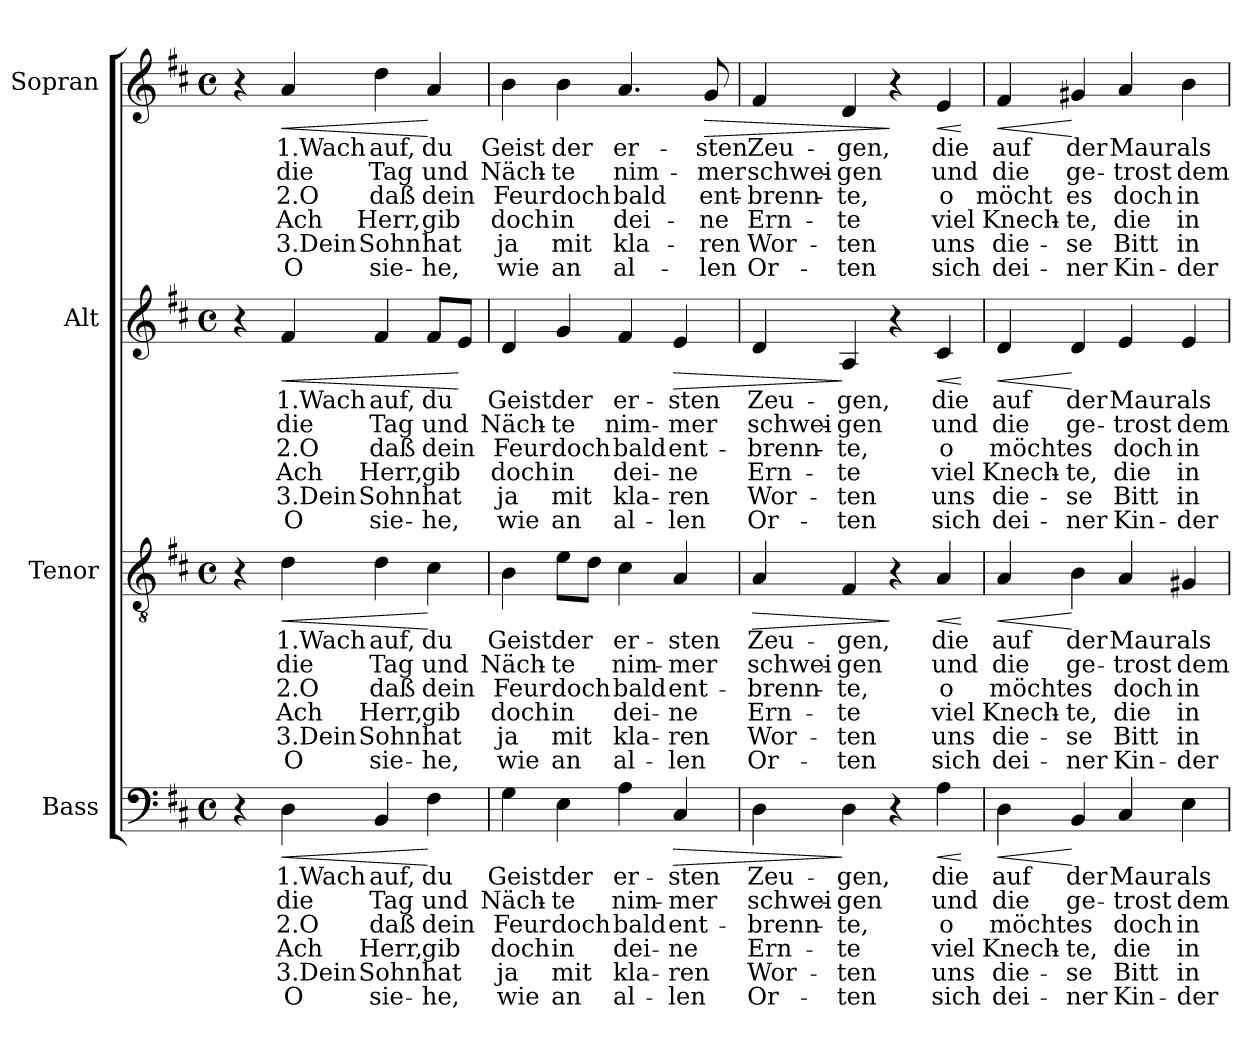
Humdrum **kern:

**kern	**text	**text	**text	**text	**text	**text	**dynam	**kern	**text	**text	**text	**text	**text	**text	**dynam	**kern	**text	**text	**text	**text	**text	**text	**dynam	**kern	**text	**text	**text	**text	**text	**text	**dynam
*part4	*part4	*part4	*part4	*part4	*part4	*part4	*part4	*part3	*part3	*part3	*part3	*part3	*part3	*part3	*part3	*part2	*part2	*part2	*part2	*part2	*part2	*part2	*part2	*part1	*part1	*part1	*part1	*part1	*part1	*part1	*part1
*staff4	*staff4	*staff4	*staff4	*staff4	*staff4	*staff4	*staff4	*staff3	*staff3	*staff3	*staff3	*staff3	*staff3	*staff3	*staff3	*staff2	*staff2	*staff2	*staff2	*staff2	*staff2	*staff2	*staff2	*staff1	*staff1	*staff1	*staff1	*staff1	*staff1	*staff1	*staff1
*I"Bass	*	*	*	*	*	*	*	*I"Tenor	*	*	*	*	*	*	*	*I"Alt	*	*	*	*	*	*	*	*I"Sopran	*	*	*	*	*	*	*
*I'B	*	*	*	*	*	*	*	*I'T	*	*	*	*	*	*	*	*I'A	*	*	*	*	*	*	*	*I'S	*	*	*	*	*	*	*
*clefF4	*	*	*	*	*	*	*	*clefGv2	*	*	*	*	*	*	*	*clefG2	*	*	*	*	*	*	*	*clefG2	*	*	*	*	*	*	*
*k[f#c#]	*	*	*	*	*	*	*	*k[f#c#]	*	*	*	*	*	*	*	*k[f#c#]	*	*	*	*	*	*	*	*k[f#c#]	*	*	*	*	*	*	*
*D:	*	*	*	*	*	*	*	*D:	*	*	*	*	*	*	*	*D:	*	*	*	*	*	*	*	*D:	*	*	*	*	*	*	*
*M4/4	*	*	*	*	*	*	*	*M4/4	*	*	*	*	*	*	*	*M4/4	*	*	*	*	*	*	*	*M4/4	*	*	*	*	*	*	*
*met(c)	*	*	*	*	*	*	*	*met(c)	*	*	*	*	*	*	*	*met(c)	*	*	*	*	*	*	*	*met(c)	*	*	*	*	*	*	*
=1	=1	=1	=1	=1	=1	=1	=1	=1	=1	=1	=1	=1	=1	=1	=1	=1	=1	=1	=1	=1	=1	=1	=1	=1	=1	=1	=1	=1	=1	=1	=1
4r	.	.	.	.	.	.	.	4r	.	.	.	.	.	.	.	4r	.	.	.	.	.	.	.	4r	.	.	.	.	.	.	.
!	!LO:LY:b	!LO:LY:b	!LO:LY:b	!LO:LY:b	!LO:LY:b	!LO:LY:b	!LO:HP:b	!	!LO:LY:b	!LO:LY:b	!LO:LY:b	!LO:LY:b	!LO:LY:b	!LO:LY:b	!LO:HP:b	!	!LO:LY:b	!LO:LY:b	!LO:LY:b	!LO:LY:b	!LO:LY:b	!LO:LY:b	!LO:HP:b	!	!LO:LY:b	!LO:LY:b	!LO:LY:b	!LO:LY:b	!LO:LY:b	!LO:LY:b	!LO:HP:b
4D\	1.Wach	die	2.O	Ach	3.Dein	O	<	4d\	1.Wach	die	2.O	Ach	3.Dein	O	<	4f#/	1.Wach	die	2.O	Ach	3.Dein	O	<	4a/	1.Wach	die	2.O	Ach	3.Dein	O	<
!	!LO:LY:b	!LO:LY:b	!LO:LY:b	!LO:LY:b	!LO:LY:b	!LO:LY:b	!	!	!LO:LY:b	!LO:LY:b	!LO:LY:b	!LO:LY:b	!LO:LY:b	!LO:LY:b	!	!	!LO:LY:b	!LO:LY:b	!LO:LY:b	!LO:LY:b	!LO:LY:b	!LO:LY:b	!	!	!LO:LY:b	!LO:LY:b	!LO:LY:b	!LO:LY:b	!LO:LY:b	!LO:LY:b	!
4BB/	auf,	Tag	daß	Herr,	Sohn	sie-	.	4d\	auf,	Tag	daß	Herr,	Sohn	sie-	.	4f#/	auf,	Tag	daß	Herr,	Sohn	sie-	.	4dd\	auf,	Tag	daß	Herr,	Sohn	sie-	.
!	!LO:LY:b	!LO:LY:b	!LO:LY:b	!LO:LY:b	!LO:LY:b	!LO:LY:b	!	!	!LO:LY:b	!LO:LY:b	!LO:LY:b	!LO:LY:b	!LO:LY:b	!LO:LY:b	!	!	!LO:LY:b	!LO:LY:b	!LO:LY:b	!LO:LY:b	!LO:LY:b	!LO:LY:b	!	!	!LO:LY:b	!LO:LY:b	!LO:LY:b	!LO:LY:b	!LO:LY:b	!LO:LY:b	!
4F#\	du	und	dein	gib	hat	-he,	[	4c#\	du	und	dein	gib	hat	-he,	[	8f#/L	du	und	dein	gib	hat	-he,	.	4a/	du	und	dein	gib	hat	-he,	[
.	.	.	.	.	.	.	.	.	.	.	.	.	.	.	.	8e/J	.	.	.	.	.	.	[	.	.	.	.	.	.	.	.
=2	=2	=2	=2	=2	=2	=2	=2	=2	=2	=2	=2	=2	=2	=2	=2	=2	=2	=2	=2	=2	=2	=2	=2	=2	=2	=2	=2	=2	=2	=2	=2
!	!LO:LY:b	!LO:LY:b	!LO:LY:b	!LO:LY:b	!LO:LY:b	!LO:LY:b	!	!	!LO:LY:b	!LO:LY:b	!LO:LY:b	!LO:LY:b	!LO:LY:b	!LO:LY:b	!	!	!LO:LY:b	!LO:LY:b	!LO:LY:b	!LO:LY:b	!LO:LY:b	!LO:LY:b	!	!	!LO:LY:b	!LO:LY:b	!LO:LY:b	!LO:LY:b	!LO:LY:b	!LO:LY:b	!
4G\	Geist	Näch-	Feur	doch	ja	wie	.	4B\	Geist	Näch-	Feur	doch	ja	wie	.	4d/	Geist	Näch-	Feur	doch	ja	wie	.	4b\	Geist	Näch-	Feur	doch	ja	wie	.
!	!LO:LY:b	!LO:LY:b	!LO:LY:b	!LO:LY:b	!LO:LY:b	!LO:LY:b	!	!	!LO:LY:b	!LO:LY:b	!LO:LY:b	!LO:LY:b	!LO:LY:b	!LO:LY:b	!	!	!LO:LY:b	!LO:LY:b	!LO:LY:b	!LO:LY:b	!LO:LY:b	!LO:LY:b	!	!	!LO:LY:b	!LO:LY:b	!LO:LY:b	!LO:LY:b	!LO:LY:b	!LO:LY:b	!
4E\	der	-te	doch	in	mit	an	.	8e\L	der	-te	doch	in	mit	an	.	4g/	der	-te	doch	in	mit	an	.	4b\	der	-te	doch	in	mit	an	.
.	.	.	.	.	.	.	.	8d\J	.	.	.	.	.	.	.	.	.	.	.	.	.	.	.	.	.	.	.	.	.	.	.
!	!LO:LY:b	!LO:LY:b	!LO:LY:b	!LO:LY:b	!LO:LY:b	!LO:LY:b	!	!	!LO:LY:b	!LO:LY:b	!LO:LY:b	!LO:LY:b	!LO:LY:b	!LO:LY:b	!	!	!LO:LY:b	!LO:LY:b	!LO:LY:b	!LO:LY:b	!LO:LY:b	!LO:LY:b	!	!	!LO:LY:b	!LO:LY:b	!LO:LY:b	!LO:LY:b	!LO:LY:b	!LO:LY:b	!
4A\	er-	nim-	bald	dei-	kla-	al-	.	4c#\	er-	nim-	bald	dei-	kla-	al-	.	4f#/	er-	nim-	bald	dei-	kla-	al-	.	4.a/	er-	nim-	bald	dei-	kla-	al-	.
!	!LO:LY:b	!LO:LY:b	!LO:LY:b	!LO:LY:b	!LO:LY:b	!LO:LY:b	!LO:HP:b	!	!LO:LY:b	!LO:LY:b	!LO:LY:b	!LO:LY:b	!LO:LY:b	!LO:LY:b	!	!	!LO:LY:b	!LO:LY:b	!LO:LY:b	!LO:LY:b	!LO:LY:b	!LO:LY:b	!LO:HP:b	!	!	!	!	!	!	!	!
4C#/	-sten	-mer	ent-	-ne	-ren	-len	>	4A/	-sten	-mer	ent-	-ne	-ren	-len	.	4e/	-sten	-mer	ent-	-ne	-ren	-len	>	.	.	.	.	.	.	.	.
!	!	!	!	!	!	!	!	!	!	!	!	!	!	!	!	!	!	!	!	!	!	!	!	!	!LO:LY:b	!LO:LY:b	!LO:LY:b	!LO:LY:b	!LO:LY:b	!LO:LY:b	!LO:HP:b
.	.	.	.	.	.	.	.	.	.	.	.	.	.	.	.	.	.	.	.	.	.	.	.	8g/	-sten	-mer	ent-	-ne	-ren	-len	>
=3	=3	=3	=3	=3	=3	=3	=3	=3	=3	=3	=3	=3	=3	=3	=3	=3	=3	=3	=3	=3	=3	=3	=3	=3	=3	=3	=3	=3	=3	=3	=3
!	!LO:LY:b	!LO:LY:b	!LO:LY:b	!LO:LY:b	!LO:LY:b	!LO:LY:b	!	!	!LO:LY:b	!LO:LY:b	!LO:LY:b	!LO:LY:b	!LO:LY:b	!LO:LY:b	!LO:HP:b	!	!LO:LY:b	!LO:LY:b	!LO:LY:b	!LO:LY:b	!LO:LY:b	!LO:LY:b	!	!	!LO:LY:b	!LO:LY:b	!LO:LY:b	!LO:LY:b	!LO:LY:b	!LO:LY:b	!
4D\	Zeu-	schwei-	-brenn-	Ern-	Wor-	Or-	.	4A/	Zeu-	schwei-	-brenn-	Ern-	Wor-	Or-	>	4d/	Zeu-	schwei-	-brenn-	Ern-	Wor-	Or-	.	4f#/	Zeu-	schwei-	-brenn-	Ern-	Wor-	Or-	.
!	!LO:LY:b	!LO:LY:b	!LO:LY:b	!LO:LY:b	!LO:LY:b	!LO:LY:b	!	!	!LO:LY:b	!LO:LY:b	!LO:LY:b	!LO:LY:b	!LO:LY:b	!LO:LY:b	!	!	!LO:LY:b	!LO:LY:b	!LO:LY:b	!LO:LY:b	!LO:LY:b	!LO:LY:b	!	!	!LO:LY:b	!LO:LY:b	!LO:LY:b	!LO:LY:b	!LO:LY:b	!LO:LY:b	!
4D\	-gen,	-gen	-te,	-te	-ten	-ten	]	4F#/	-gen,	-gen	-te,	-te	-ten	-ten	.	4A/	-gen,	-gen	-te,	-te	-ten	-ten	]	4d/	-gen,	-gen	-te,	-te	-ten	-ten	.
4r	.	.	.	.	.	.	.	4r	.	.	.	.	.	.	]	4r	.	.	.	.	.	.	.	4r	.	.	.	.	.	.	]
!	!LO:LY:b	!LO:LY:b	!LO:LY:b	!LO:LY:b	!LO:LY:b	!LO:LY:b	!LO:HP:b	!	!LO:LY:b	!LO:LY:b	!LO:LY:b	!LO:LY:b	!LO:LY:b	!LO:LY:b	!LO:HP:b	!	!LO:LY:b	!LO:LY:b	!LO:LY:b	!LO:LY:b	!LO:LY:b	!LO:LY:b	!LO:HP:b	!	!LO:LY:b	!LO:LY:b	!LO:LY:b	!LO:LY:b	!LO:LY:b	!LO:LY:b	!LO:HP:b
4A\	die	und	o	viel	uns	sich	<	4A/	die	und	o	viel	uns	sich	<	4c#/	die	und	o	viel	uns	sich	<	4e/	die	und	o	viel	uns	sich	<
.	.	.	.	.	.	.	[	.	.	.	.	.	.	.	[	.	.	.	.	.	.	.	[	.	.	.	.	.	.	.	[
!!LO:PB:g=z
=4	=4	=4	=4	=4	=4	=4	=4	=4	=4	=4	=4	=4	=4	=4	=4	=4	=4	=4	=4	=4	=4	=4	=4	=4	=4	=4	=4	=4	=4	=4	=4
!	!LO:LY:b	!LO:LY:b	!LO:LY:b	!LO:LY:b	!LO:LY:b	!LO:LY:b	!LO:HP:b	!	!LO:LY:b	!LO:LY:b	!LO:LY:b	!LO:LY:b	!LO:LY:b	!LO:LY:b	!LO:HP:b	!	!LO:LY:b	!LO:LY:b	!LO:LY:b	!LO:LY:b	!LO:LY:b	!LO:LY:b	!LO:HP:b	!	!LO:LY:b	!LO:LY:b	!LO:LY:b	!LO:LY:b	!LO:LY:b	!LO:LY:b	!LO:HP:b
4D\	auf	die	möcht	Knech-	die-	dei-	<	4A/	auf	die	möcht	Knech-	die-	dei-	<	4d/	auf	die	möcht	Knech-	die-	dei-	<	4f#/	auf	die	möcht	Knech-	die-	dei-	<
!	!LO:LY:b	!LO:LY:b	!LO:LY:b	!LO:LY:b	!LO:LY:b	!LO:LY:b	!	!	!LO:LY:b	!LO:LY:b	!LO:LY:b	!LO:LY:b	!LO:LY:b	!LO:LY:b	!	!	!LO:LY:b	!LO:LY:b	!LO:LY:b	!LO:LY:b	!LO:LY:b	!LO:LY:b	!	!	!LO:LY:b	!LO:LY:b	!LO:LY:b	!LO:LY:b	!LO:LY:b	!LO:LY:b	!
4BB/	der	ge-	es	-te,	-se	-ner	[	4B\	der	ge-	es	-te,	-se	-ner	[	4d/	der	ge-	es	-te,	-se	-ner	[	4g#X/	der	ge-	es	-te,	-se	-ner	[
!	!LO:LY:b	!LO:LY:b	!LO:LY:b	!LO:LY:b	!LO:LY:b	!LO:LY:b	!	!	!LO:LY:b	!LO:LY:b	!LO:LY:b	!LO:LY:b	!LO:LY:b	!LO:LY:b	!	!	!LO:LY:b	!LO:LY:b	!LO:LY:b	!LO:LY:b	!LO:LY:b	!LO:LY:b	!	!	!LO:LY:b	!LO:LY:b	!LO:LY:b	!LO:LY:b	!LO:LY:b	!LO:LY:b	!
4C#/	Maur	-trost	doch	die	Bitt	Kin-	.	4A/	Maur	-trost	doch	die	Bitt	Kin-	.	4e/	Maur	-trost	doch	die	Bitt	Kin-	.	4a/	Maur	-trost	doch	die	Bitt	Kin-	.
!	!LO:LY:b	!LO:LY:b	!LO:LY:b	!LO:LY:b	!LO:LY:b	!LO:LY:b	!	!	!LO:LY:b	!LO:LY:b	!LO:LY:b	!LO:LY:b	!LO:LY:b	!LO:LY:b	!	!	!LO:LY:b	!LO:LY:b	!LO:LY:b	!LO:LY:b	!LO:LY:b	!LO:LY:b	!	!	!LO:LY:b	!LO:LY:b	!LO:LY:b	!LO:LY:b	!LO:LY:b	!LO:LY:b	!
4E\	als	dem	in	in	in	-der	.	4G#X/	als	dem	in	in	in	-der	.	4e/	als	dem	in	in	in	-der	.	4b\	als	dem	in	in	in	-der	.
=	=	=	=	=	=	=	=	=	=	=	=	=	=	=	=	=	=	=	=	=	=	=	=	=	=	=	=	=	=	=	=
*-	*-	*-	*-	*-	*-	*-	*-	*-	*-	*-	*-	*-	*-	*-	*-	*-	*-	*-	*-	*-	*-	*-	*-	*-	*-	*-	*-	*-	*-	*-	*-
